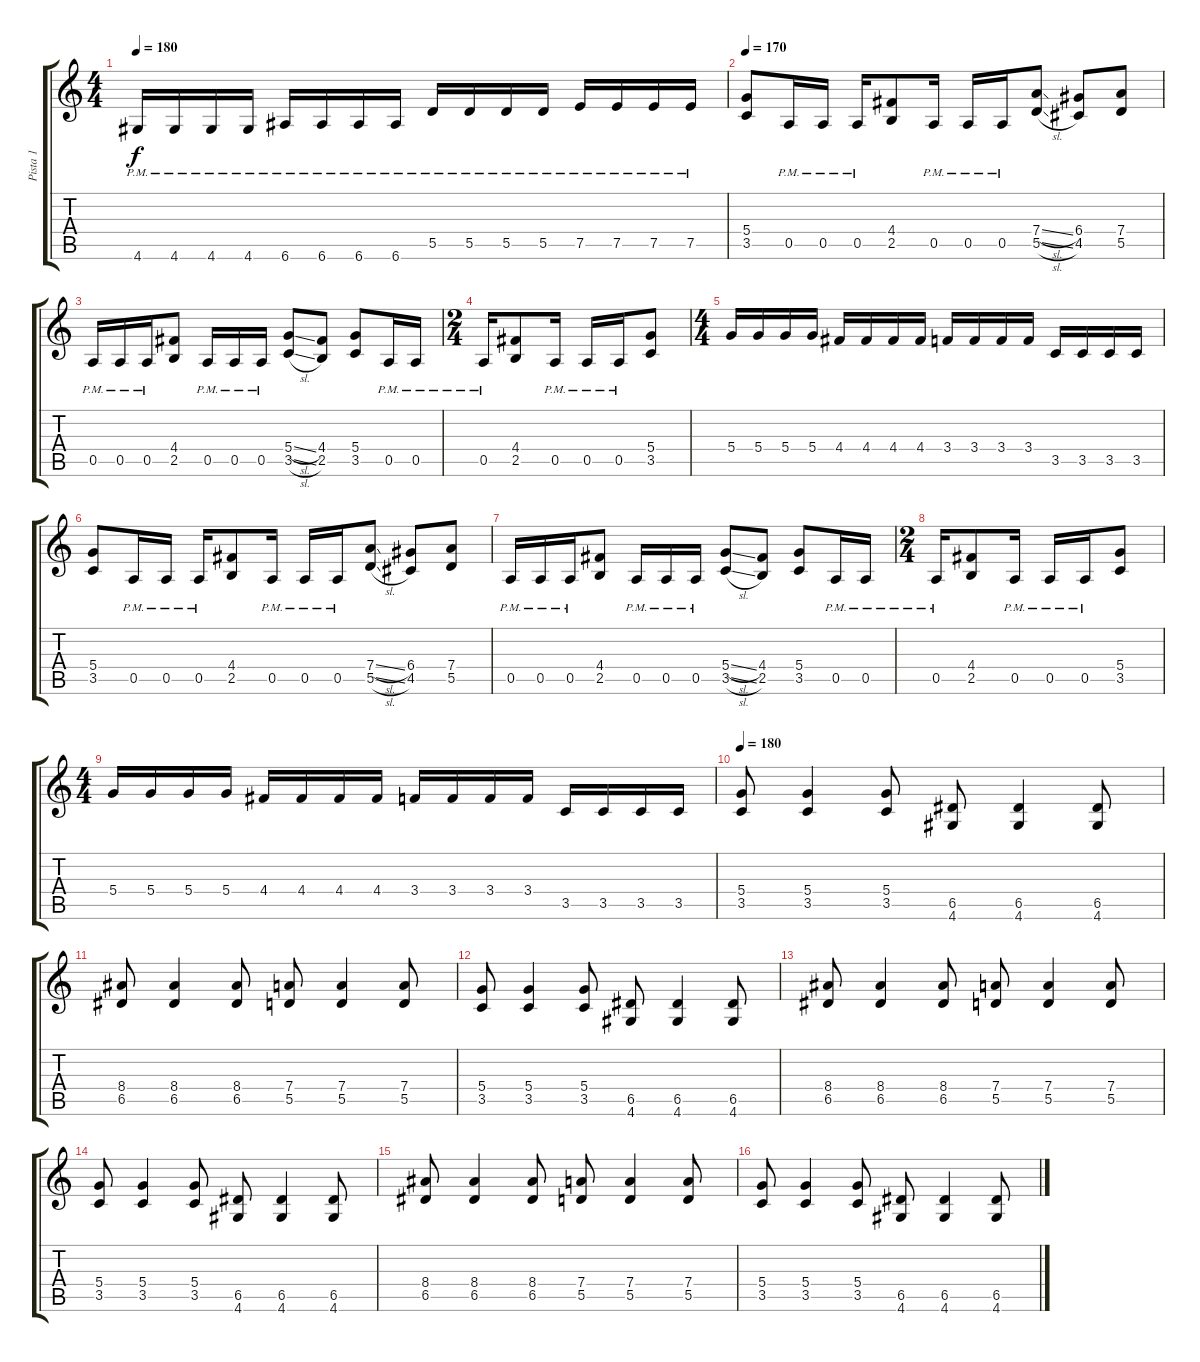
\track ("Pista 1" "Pista 1") {instrument distortionguitar}
\staff {score tabs}
\tuning (E4 B3 G3 D3 A2 E2) {hide}
\ts (4 4)
\tempo 180
\clef g2
\ks c
4.6{pm}.16{dy f} 4.6{pm}.16 4.6{pm}.16 4.6{pm}.16 6.6{pm}.16 6.6{pm}.16 6.6{pm}.16 6.6{pm}.16 5.5{pm}.16 5.5{pm}.16 5.5{pm}.16 5.5{pm}.16 7.5{pm}.16 7.5{pm}.16 7.5{pm}.16 7.5{pm}.16 |
\tempo 170
(5.4 3.5).8 0.5{pm}.16 0.5{pm}.16 0.5{pm}.16 (4.4 2.5).8 0.5{pm}.16 0.5{pm}.16 0.5{pm}.16 (7.4{sl} 5.5{sl}).8 (6.4 4.5).8 (7.4 5.5).8 |
0.5{pm}.16 0.5{pm}.16 0.5{pm}.16 (4.4 2.5).8 0.5{pm}.16 0.5{pm}.16 0.5{pm}.16 (5.4{sl} 3.5{sl}).8 (4.4 2.5).8 (5.4 3.5).8 0.5{pm}.16 0.5{pm}.16 |
\ts (2 4)
0.5{pm}.16 (4.4 2.5).8 0.5{pm}.16 0.5{pm}.16 0.5{pm}.16 (5.4 3.5).8 |
\ts (4 4)
5.4.16 5.4.16 5.4.16 5.4.16 4.4.16 4.4.16 4.4.16 4.4.16 3.4.16 3.4.16 3.4.16 3.4.16 3.5.16 3.5.16 3.5.16 3.5.16 |
(5.4 3.5).8 0.5{pm}.16 0.5{pm}.16 0.5{pm}.16 (4.4 2.5).8 0.5{pm}.16 0.5{pm}.16 0.5{pm}.16 (7.4{sl} 5.5{sl}).8 (6.4 4.5).8 (7.4 5.5).8 |
0.5{pm}.16 0.5{pm}.16 0.5{pm}.16 (4.4 2.5).8 0.5{pm}.16 0.5{pm}.16 0.5{pm}.16 (5.4{sl} 3.5{sl}).8 (4.4 2.5).8 (5.4 3.5).8 0.5{pm}.16 0.5{pm}.16 |
\ts (2 4)
0.5{pm}.16 (4.4 2.5).8 0.5{pm}.16 0.5{pm}.16 0.5{pm}.16 (5.4 3.5).8 |
\ts (4 4)
5.4.16 5.4.16 5.4.16 5.4.16 4.4.16 4.4.16 4.4.16 4.4.16 3.4.16 3.4.16 3.4.16 3.4.16 3.5.16 3.5.16 3.5.16 3.5.16 |
\tempo 180
(5.4 3.5).8 (5.4 3.5).4 (5.4 3.5).8 (6.5 4.6).8 (6.5 4.6).4 (6.5 4.6).8 |
(8.4 6.5).8 (8.4 6.5).4 (8.4 6.5).8 (7.4 5.5).8 (7.4 5.5).4 (7.4 5.5).8 |
(5.4 3.5).8 (5.4 3.5).4 (5.4 3.5).8 (6.5 4.6).8 (6.5 4.6).4 (6.5 4.6).8 |
(8.4 6.5).8 (8.4 6.5).4 (8.4 6.5).8 (7.4 5.5).8 (7.4 5.5).4 (7.4 5.5).8 |
(5.4 3.5).8 (5.4 3.5).4 (5.4 3.5).8 (6.5 4.6).8 (6.5 4.6).4 (6.5 4.6).8 |
(8.4 6.5).8 (8.4 6.5).4 (8.4 6.5).8 (7.4 5.5).8 (7.4 5.5).4 (7.4 5.5).8 |
(5.4 3.5).8 (5.4 3.5).4 (5.4 3.5).8 (6.5 4.6).8 (6.5 4.6).4 (6.5 4.6).8
